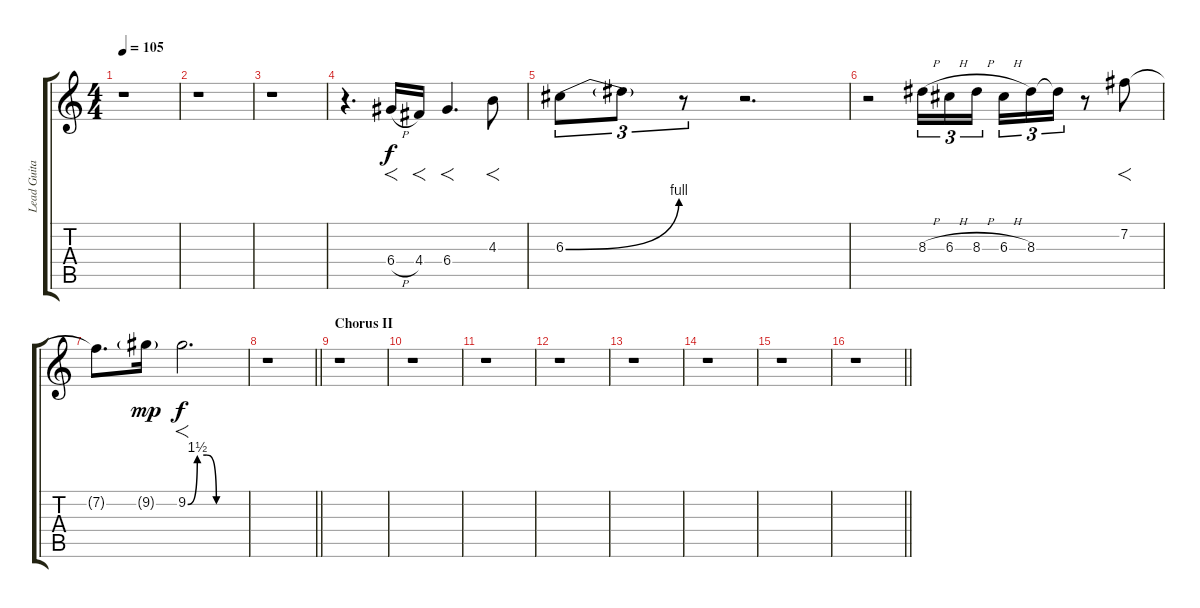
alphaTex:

\track ("Lead Guitar" "Lead Guita") {instrument overdrivenguitar}
\staff {score tabs}
\tuning (E4 B3 G3 D3 A2 E2) {hide}
\ts (4 4)
\tempo 105
\clef g2
\ks c
r.1{dy f} |
r.1 |
r.1 |
r.4{d} 6.4{h}.16{f} 4.4.16{f} 6.4.4{f d} 4.3.8{f} |
6.3{be (bend 0 0 60 4)}.8{tu (3 2)} 6.3{t}.8{tu (3 2)} r.8{tu (3 2)} r.2{d} |
r.2 8.3{h}.16{tu (3 2)} 6.3{h}.16{tu (3 2)} 8.3{h}.16{tu (3 2) beam splitsecondary} 6.3{h}.16{tu (3 2)} 8.3.16{tu (3 2)} 8.3{t}.16{tu (3 2)} r.8 7.2.8{f} |
7.2{t}.8{d} 9.2{g}.16{dy mp} 9.2{be (custom 0 0 10 6 20 6 30 0 60 0)}.2{f d dy f} |
\barLineRight lightlight
r.1 |
\section ("" "Chorus II")
r.1 |
r.1 |
r.1 |
r.1 |
r.1 |
r.1 |
r.1 |
\barLineRight lightlight
r.1
